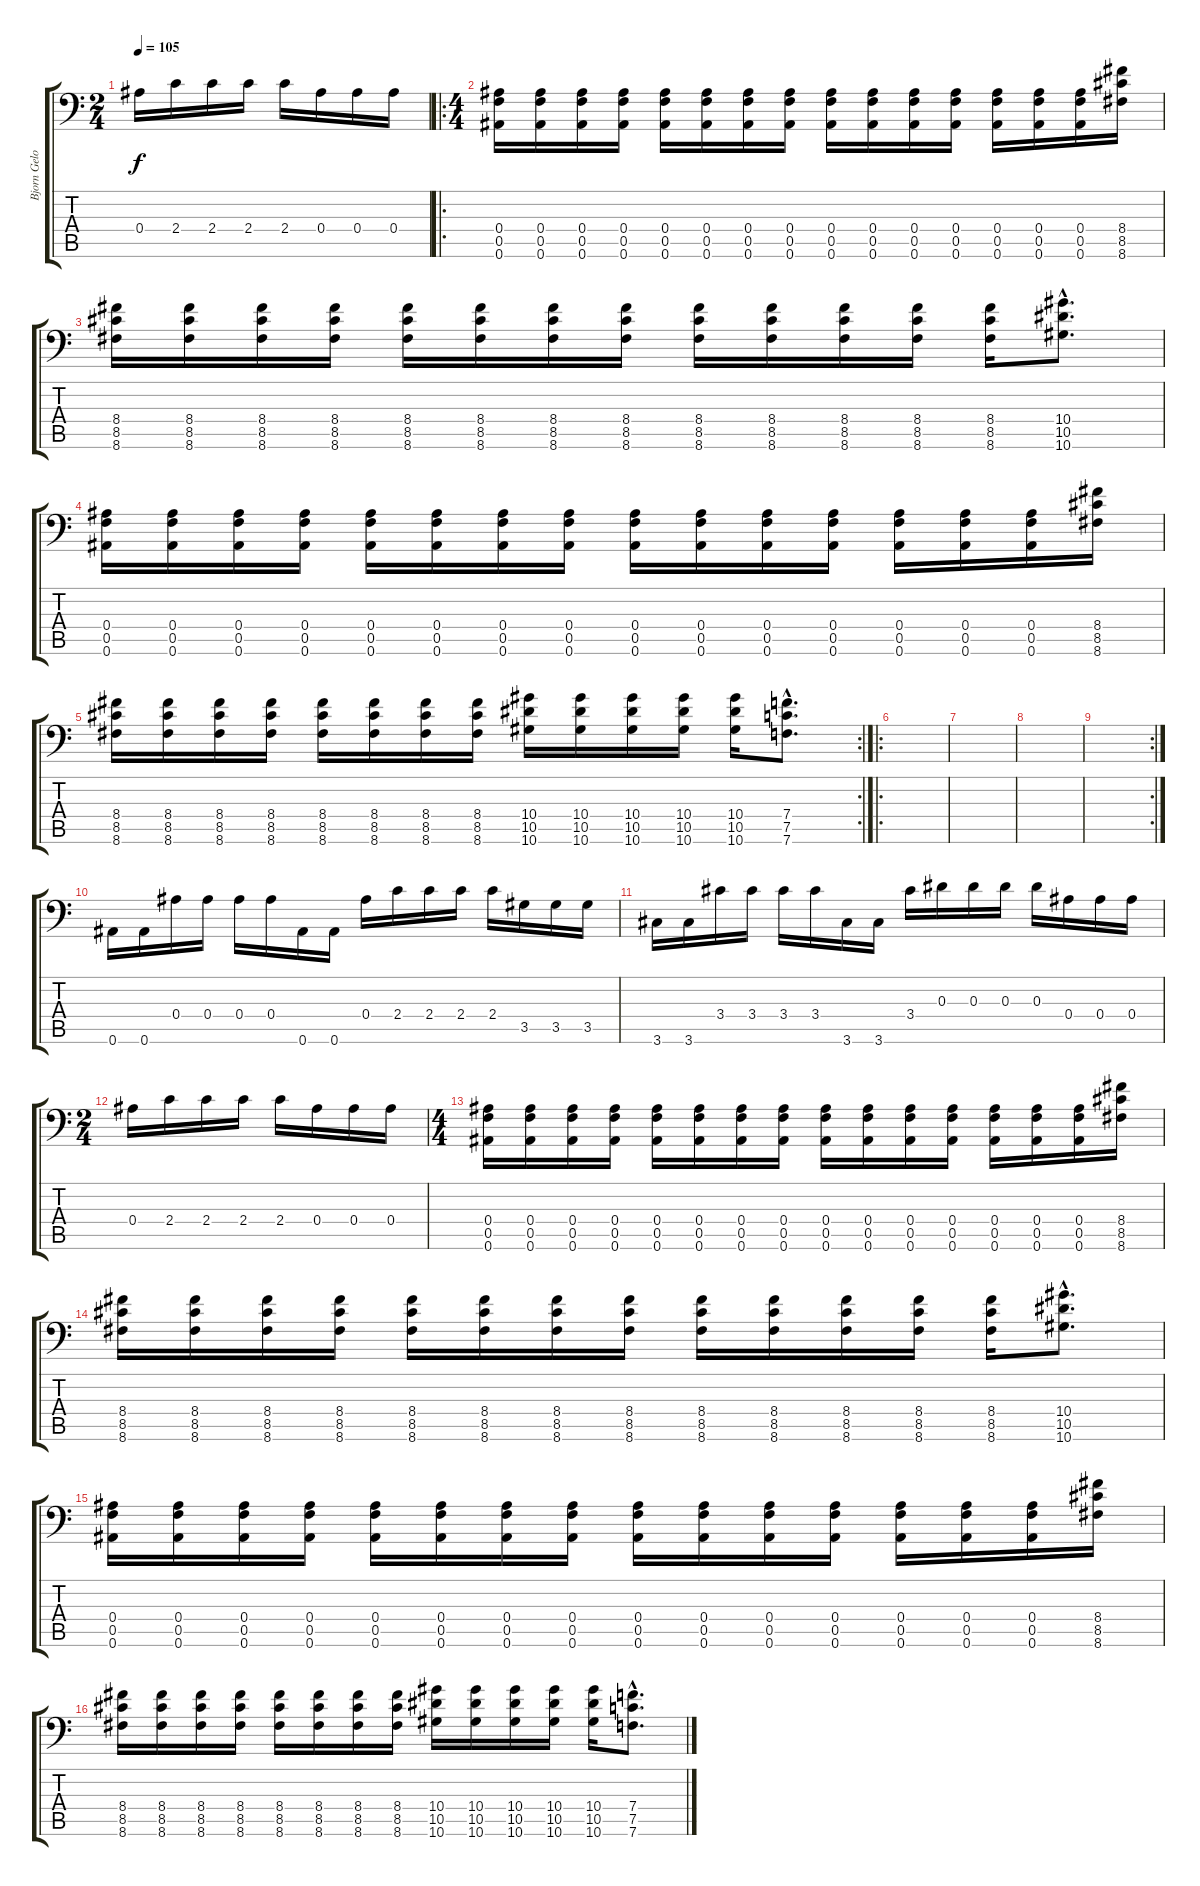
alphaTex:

\track ("Bjorn Gelotte" "Bjorn Gelo") {instrument distortionguitar}
\staff {score tabs}
\tuning (C4 G3 Eb3 Bb2 F2 Bb1) {hide}
\ts (2 4)
\tempo 105
\clef f4
\ks c
0.4.16{dy f} 2.4.16 2.4.16 2.4.16 2.4.16 0.4.16 0.4.16 0.4.16 |
\ro
\ts (4 4)
(0.4 0.5 0.6).16 (0.4 0.5 0.6).16 (0.4 0.5 0.6).16 (0.4 0.5 0.6).16 (0.4 0.5 0.6).16 (0.4 0.5 0.6).16 (0.4 0.5 0.6).16 (0.4 0.5 0.6).16 (0.4 0.5 0.6).16 (0.4 0.5 0.6).16 (0.4 0.5 0.6).16 (0.4 0.5 0.6).16 (0.4 0.5 0.6).16 (0.4 0.5 0.6).16 (0.4 0.5 0.6).16 (8.4 8.5 8.6).16 |
(8.4 8.5 8.6).16 (8.4 8.5 8.6).16 (8.4 8.5 8.6).16 (8.4 8.5 8.6).16 (8.4 8.5 8.6).16 (8.4 8.5 8.6).16 (8.4 8.5 8.6).16 (8.4 8.5 8.6).16 (8.4 8.5 8.6).16 (8.4 8.5 8.6).16 (8.4 8.5 8.6).16 (8.4 8.5 8.6).16 (8.4 8.5 8.6).16 (10.4{hac} 10.5{hac} 10.6{hac}).8{d} |
(0.4 0.5 0.6).16 (0.4 0.5 0.6).16 (0.4 0.5 0.6).16 (0.4 0.5 0.6).16 (0.4 0.5 0.6).16 (0.4 0.5 0.6).16 (0.4 0.5 0.6).16 (0.4 0.5 0.6).16 (0.4 0.5 0.6).16 (0.4 0.5 0.6).16 (0.4 0.5 0.6).16 (0.4 0.5 0.6).16 (0.4 0.5 0.6).16 (0.4 0.5 0.6).16 (0.4 0.5 0.6).16 (8.4 8.5 8.6).16 |
\rc 2
(8.4 8.5 8.6).16 (8.4 8.5 8.6).16 (8.4 8.5 8.6).16 (8.4 8.5 8.6).16 (8.4 8.5 8.6).16 (8.4 8.5 8.6).16 (8.4 8.5 8.6).16 (8.4 8.5 8.6).16 (10.4 10.5 10.6).16 (10.4 10.5 10.6).16 (10.4 10.5 10.6).16 (10.4 10.5 10.6).16 (10.4 10.5 10.6).16 (7.4{hac} 7.5{hac} 7.6{hac}).8{d} |
\ro
|
|
|
\rc 2
|
0.6.16 0.6.16 0.4.16 0.4.16 0.4.16 0.4.16 0.6.16 0.6.16 0.4.16 2.4.16 2.4.16 2.4.16 2.4.16 3.5.16 3.5.16 3.5.16 |
3.6.16 3.6.16 3.4.16 3.4.16 3.4.16 3.4.16 3.6.16 3.6.16 3.4.16 0.3.16 0.3.16 0.3.16 0.3.16 0.4.16 0.4.16 0.4.16 |
\ts (2 4)
0.4.16 2.4.16 2.4.16 2.4.16 2.4.16 0.4.16 0.4.16 0.4.16 |
\ts (4 4)
(0.4 0.5 0.6).16 (0.4 0.5 0.6).16 (0.4 0.5 0.6).16 (0.4 0.5 0.6).16 (0.4 0.5 0.6).16 (0.4 0.5 0.6).16 (0.4 0.5 0.6).16 (0.4 0.5 0.6).16 (0.4 0.5 0.6).16 (0.4 0.5 0.6).16 (0.4 0.5 0.6).16 (0.4 0.5 0.6).16 (0.4 0.5 0.6).16 (0.4 0.5 0.6).16 (0.4 0.5 0.6).16 (8.4 8.5 8.6).16 |
(8.4 8.5 8.6).16 (8.4 8.5 8.6).16 (8.4 8.5 8.6).16 (8.4 8.5 8.6).16 (8.4 8.5 8.6).16 (8.4 8.5 8.6).16 (8.4 8.5 8.6).16 (8.4 8.5 8.6).16 (8.4 8.5 8.6).16 (8.4 8.5 8.6).16 (8.4 8.5 8.6).16 (8.4 8.5 8.6).16 (8.4 8.5 8.6).16 (10.4{hac} 10.5{hac} 10.6{hac}).8{d} |
(0.4 0.5 0.6).16 (0.4 0.5 0.6).16 (0.4 0.5 0.6).16 (0.4 0.5 0.6).16 (0.4 0.5 0.6).16 (0.4 0.5 0.6).16 (0.4 0.5 0.6).16 (0.4 0.5 0.6).16 (0.4 0.5 0.6).16 (0.4 0.5 0.6).16 (0.4 0.5 0.6).16 (0.4 0.5 0.6).16 (0.4 0.5 0.6).16 (0.4 0.5 0.6).16 (0.4 0.5 0.6).16 (8.4 8.5 8.6).16 |
(8.4 8.5 8.6).16 (8.4 8.5 8.6).16 (8.4 8.5 8.6).16 (8.4 8.5 8.6).16 (8.4 8.5 8.6).16 (8.4 8.5 8.6).16 (8.4 8.5 8.6).16 (8.4 8.5 8.6).16 (10.4 10.5 10.6).16 (10.4 10.5 10.6).16 (10.4 10.5 10.6).16 (10.4 10.5 10.6).16 (10.4 10.5 10.6).16 (7.4{hac} 7.5{hac} 7.6{hac}).8{d}
